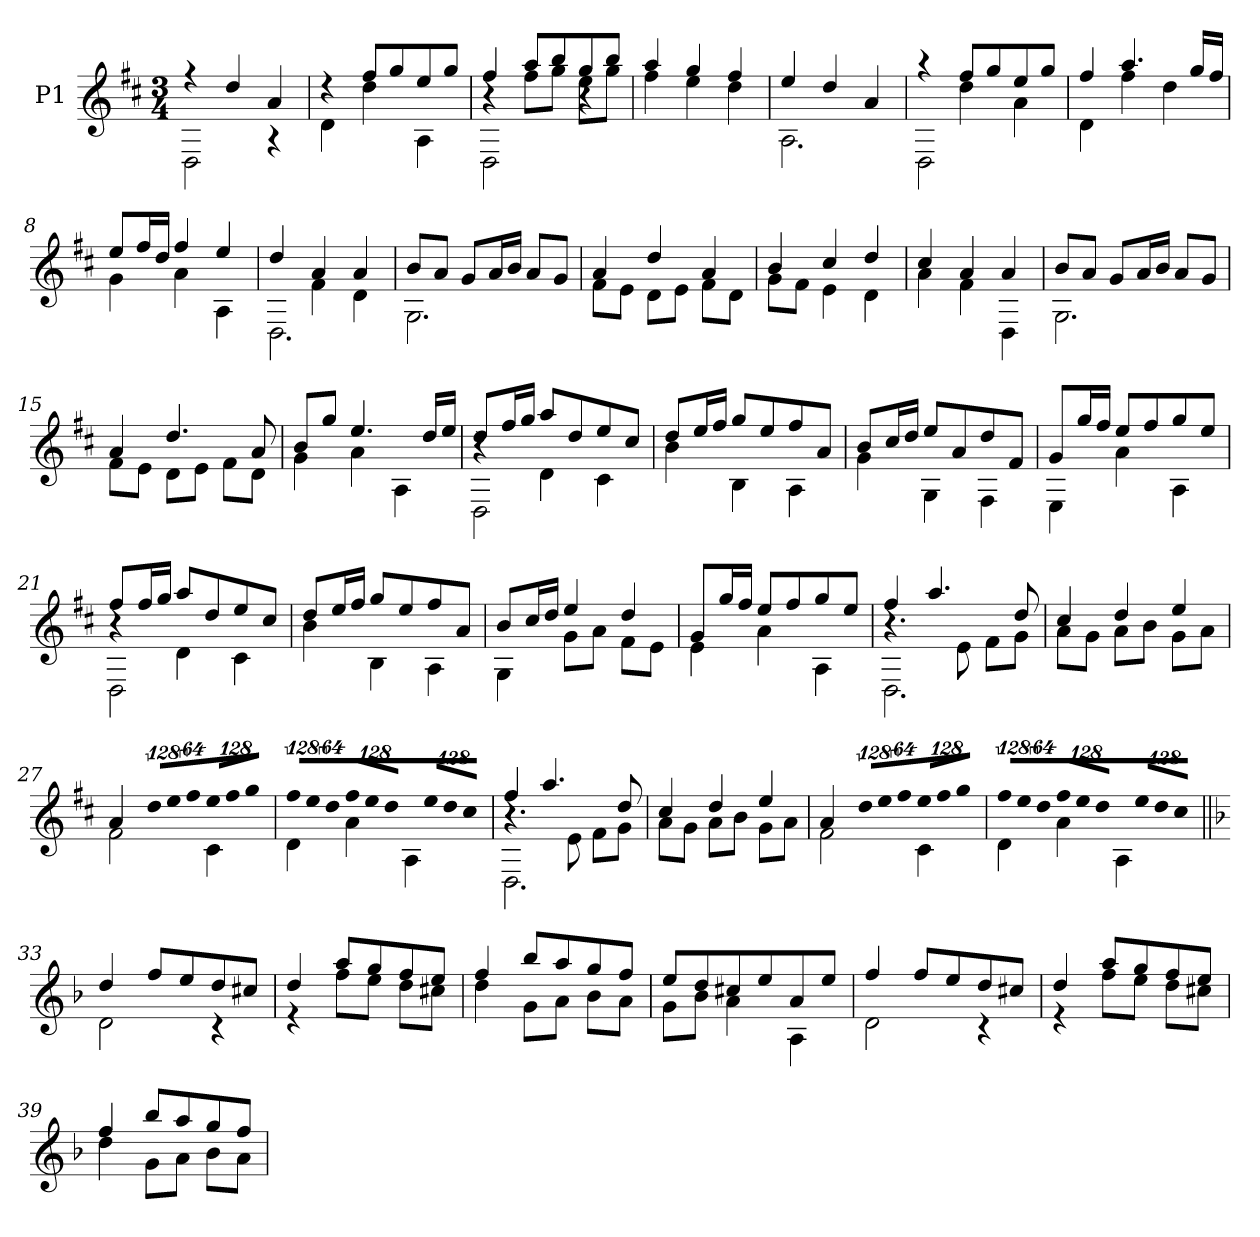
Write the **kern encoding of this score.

**kern
*part1
*staff1
*I"P1
!!LO:PB:g=z
*clefG2
*ITrd7c12
*k[f#c#]
*D:
*M3/4
*MM76
=1
*^
4r	2DDi\
4di/	.
4Ai/	4r
=2	=2
4r	4Di\
8f#i/L	4di\
8gi/	.
8ei/	4AAi\
8gi/J	.
=3	=3
*	*^
4f#i/	4r	2DDi\
8ai/L	8f#i\L	.
8bi/	8gi\J	.
8gi/	8ei\L	4r
8bi/J	8gi\J	.
*	*v	*v
=4	=4
4ai/	4f#i\
4gi/	4ei\
4f#i/	4di\
=5	=5
4ei/	2.AAi\
4di/	.
4Ai/	.
=6	=6
*	*^
4r	4ryy	2DDi\
8f#i/L	4di\	.
8gi/	.	.
8ei/	4Ai\	4ryy
8gi/J	.	.
*	*v	*v
=7	=7
4f#i/	4Di\
4.ai/	4f#i\
.	4di\
16gi/LL	.
16f#i/JJ	.
=8	=8
8ei/L	4Gi\
16f#i/L	.
16di/JJ	.
4f#i/	4Ai\
4ei/	4AAi\
=9	=9
*	*^
4di/	4ryy	2.DDi\
4Ai/	4F#i\	.
4Ai/	4Di\	.
*	*v	*v
!!LO:LB:g=z
=10	=10
8Bi/L	2.GGi\
8Ai/J	.
8Gi/L	.
16Ai/L	.
16Bi/JJ	.
8Ai/L	.
8Gi/J	.
=11	=11
4Ai/	8F#i\L
.	8Ei\J
4di/	8Di\L
.	8Ei\J
4Ai/	8F#i\L
.	8Di\J
=12	=12
4Bi/	8Gi\L
.	8F#i\J
4c#i/	4Ei\
4di/	4Di\
=13	=13
4c#i/	4Ai\
4Ai/	4F#i\
4Ai/	4DDi\
=14	=14
8Bi/L	2.GGi\
8Ai/J	.
8Gi/L	.
16Ai/L	.
16Bi/JJ	.
8Ai/L	.
8Gi/J	.
=15	=15
4Ai/	8F#i\L
.	8Ei\J
4.di/	8Di\L
.	8Ei\J
.	8F#i\L
8Ai/	8Di\J
=16	=16
8Bi/L	4Gi\
8gi/J	.
4.ei/	4Ai\
.	4AAi\
16di/LL	.
16ei/JJ	.
!!LO:LB:g=z	!!
=17	=17
*	*^
8di/L	4r	2DDi\
16f#i/L	.	.
16gi/JJ	.	.
8ai/L	4Di\	.
8di/	.	.
8ei/	4C#i\	4ryy
8c#i/J	.	.
*	*v	*v
=18	=18
8di/L	4Bi\
16ei/L	.
16f#i/JJ	.
8gi/L	4BBi\
8ei/	.
8f#i/	4AAi\
8Ai/J	.
=19	=19
8Bi/L	4Gi\
16c#i/L	.
16di/JJ	.
8ei/L	4GGi\
8Ai/	.
8di/	4FF#i\
8F#i/J	.
=20	=20
8Gi/L	4EEi\
16gi/L	.
16f#i/JJ	.
8ei/L	4Ai\
8f#i/	.
8gi/	4AAi\
8ei/J	.
=21	=21
*	*^
8f#i/L	4r	2DDi\
16f#i/L	.	.
16gi/JJ	.	.
8ai/L	4Di\	.
8di/	.	.
8ei/	4C#i\	4ryy
8c#i/J	.	.
*	*v	*v
=22	=22
8di/L	4Bi\
16ei/L	.
16f#i/JJ	.
8gi/L	4BBi\
8ei/	.
8f#i/	4AAi\
8Ai/J	.
=23	=23
8Bi/L	4GGi\
16c#i/L	.
16di/JJ	.
4ei/	8Gi\L
.	8Ai\J
4di/	8F#i\L
.	8Ei\J
!!LO:LB:g=z	!!
=24	=24
8Gi/L	4Ei\
16gi/L	.
16f#i/JJ	.
8ei/L	4Ai\
8f#i/	.
8gi/	4AAi\
8ei/J	.
=25	=25
*	*^
4f#i/	4.r	2.DDi\
4.ai/	.	.
.	8Ei\	.
.	8F#i\L	.
8di/	8Gi\J	.
*	*v	*v
=26	=26
4c#i/	8Ai\L
.	8Gi\J
4di/	8Ai\L
.	8Bi\J
4ei/	8Gi\L
.	8Ai\J
=27	=27
4Ai/	2F#i\
!LO:N:vis=8	!
1024%85di/L	.
!LO:N:vis=8	!
1024%85ei/	.
!LO:N:vis=8	!
512%43f#i/J	.
!LO:N:vis=8	!
1024%85ei/L	4C#i\
!LO:N:vis=8	!
1024%85f#i/	.
!LO:N:vis=8	!
512%43gi/J	.
=28	=28
!LO:N:vis=8	!
1024%85f#i/L	4Di\
!LO:N:vis=8	!
1024%85ei/	.
!LO:N:vis=8	!
512%43di/J	.
!LO:N:vis=8	!
1024%85f#i/L	4Ai\
!LO:N:vis=8	!
1024%85ei/	.
!LO:N:vis=8	!
512%43di/J	.
!LO:N:vis=8	!
1024%85ei/L	4AAi\
!LO:N:vis=8	!
1024%85di/	.
!LO:N:vis=8	!
512%43c#i/J	.
=29	=29
*	*^
4f#i/	4.r	2.DDi\
4.ai/	.	.
.	8Ei\	.
.	8F#i\L	.
8di/	8Gi\J	.
*	*v	*v
=30	=30
4c#i/	8Ai\L
.	8Gi\J
4di/	8Ai\L
.	8Bi\J
4ei/	8Gi\L
.	8Ai\J
!!LO:LB:g=z	!!
=31	=31
4Ai/	2F#i\
!LO:N:vis=8	!
1024%85di/L	.
!LO:N:vis=8	!
1024%85ei/	.
!LO:N:vis=8	!
512%43f#i/J	.
!LO:N:vis=8	!
1024%85ei/L	4C#i\
!LO:N:vis=8	!
1024%85f#i/	.
!LO:N:vis=8	!
512%43gi/J	.
=32	=32
!LO:N:vis=8	!
1024%85f#i/L	4Di\
!LO:N:vis=8	!
1024%85ei/	.
!LO:N:vis=8	!
512%43di/J	.
!LO:N:vis=8	!
1024%85f#i/L	4Ai\
!LO:N:vis=8	!
1024%85ei/	.
!LO:N:vis=8	!
512%43di/J	.
!LO:N:vis=8	!
1024%85ei/L	4AAi\
!LO:N:vis=8	!
1024%85di/	.
!LO:N:vis=8	!
512%43c#i/J	.
=33||	=33||
*k[b-]	*
*F:	*
4di/	2Di\
8fi/L	.
8ei/	.
8di/	4r
8c#Xi/J	.
=34	=34
4di/	4r
8ai/L	8fi\L
8gi/	8ei\J
8fi/	8di\L
8ei/J	8c#Xi\J
=35	=35
4fi/	4di\
8b-i/L	8Gi\L
8ai/	8Ai\J
8gi/	8B-i\L
8fi/J	8Ai\J
=36	=36
8ei/L	8Gi\L
8di/	8B-i\J
8c#Xi/	4Ai\
8ei/	.
8Ai/	4AAi\
8ei/J	.
=37	=37
4fi/	2Di\
8fi/L	.
8ei/	.
8di/	4r
8c#Xi/J	.
!!LO:LB:g=z	!!
=38	=38
4di/	4r
8ai/L	8fi\L
8gi/	8ei\J
8fi/	8di\L
8ei/J	8c#Xi\J
=39	=39
4fi/	4di\
8b-i/L	8Gi\L
8ai/	8Ai\J
8gi/	8B-i\L
8fi/J	8Ai\J
*v	*v
=
*-
